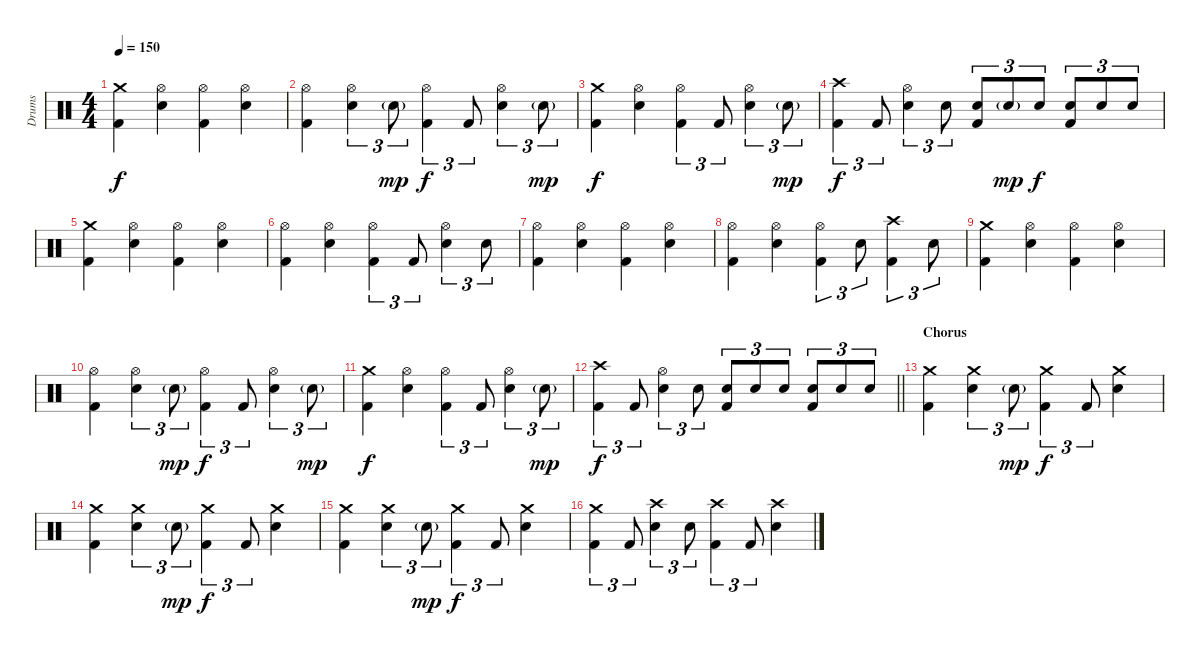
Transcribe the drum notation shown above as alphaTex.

\track ("Drums" "Drums") {instrument percussion}
\staff {score}
\articulation defaults
\ts (4 4)
\tempo 150
\clef neutral
\ks c
("Crash medium (hit)" "Kick (hit) 2").4{dy f} ("Hi-Hat (open)" "Electric Snare (hit)").4 ("Hi-Hat (open)" "Kick (hit) 2").4 ("Hi-Hat (open)" "Electric Snare (hit)").4 |
("Hi-Hat (open)" "Kick (hit) 2").4 ("Hi-Hat (open)" "Electric Snare (hit)").4{tu (3 2)} "Electric Snare (hit)"{g}.8{tu (3 2) dy mp} ("Hi-Hat (open)" "Kick (hit) 2").4{tu (3 2) dy f} "Kick (hit) 2".8{tu (3 2)} ("Hi-Hat (open)" "Electric Snare (hit)").4{tu (3 2)} "Electric Snare (hit)"{g}.8{tu (3 2) dy mp} |
("Crash medium (hit)" "Kick (hit) 2").4{dy f} ("Hi-Hat (open)" "Electric Snare (hit)").4 ("Hi-Hat (open)" "Kick (hit) 2").4{tu (3 2)} "Kick (hit) 2".8{tu (3 2)} ("Hi-Hat (open)" "Electric Snare (hit)").4{tu (3 2)} "Electric Snare (hit)"{g}.8{tu (3 2) dy mp} |
("Crash high (hit)" "Kick (hit) 2").4{tu (3 2) dy f} "Kick (hit) 2".8{tu (3 2)} ("Hi-Hat (open)" "Electric Snare (hit)").4{tu (3 2)} "Electric Snare (hit)".8{tu (3 2)} ("Electric Snare (hit)" "Kick (hit) 2").8{tu (3 2)} "Electric Snare (hit)"{g}.8{tu (3 2) dy mp} "Electric Snare (hit)".8{tu (3 2) dy f} ("Electric Snare (hit)" "Kick (hit) 2").8{tu (3 2)} "Electric Snare (hit)".8{tu (3 2)} "Electric Snare (hit)".8{tu (3 2)} |
("Crash medium (hit)" "Kick (hit) 2").4 ("Hi-Hat (open)" "Electric Snare (hit)").4 ("Hi-Hat (open)" "Kick (hit) 2").4 ("Hi-Hat (open)" "Electric Snare (hit)").4 |
("Hi-Hat (open)" "Kick (hit) 2").4 ("Hi-Hat (open)" "Electric Snare (hit)").4 ("Hi-Hat (open)" "Kick (hit) 2").4{tu (3 2)} "Kick (hit) 2".8{tu (3 2)} ("Hi-Hat (open)" "Electric Snare (hit)").4{tu (3 2)} "Electric Snare (hit)".8{tu (3 2)} |
("Hi-Hat (open)" "Kick (hit) 2").4 ("Hi-Hat (open)" "Electric Snare (hit)").4 ("Hi-Hat (open)" "Kick (hit) 2").4 ("Hi-Hat (open)" "Electric Snare (hit)").4 |
("Hi-Hat (open)" "Kick (hit) 2").4 ("Hi-Hat (open)" "Electric Snare (hit)").4 ("Hi-Hat (open)" "Kick (hit) 2").4{tu (3 2)} "Electric Snare (hit)".8{tu (3 2)} ("Crash high (hit)" "Kick (hit) 2").4{tu (3 2)} "Electric Snare (hit)".8{tu (3 2)} |
("Crash medium (hit)" "Kick (hit) 2").4 ("Hi-Hat (open)" "Electric Snare (hit)").4 ("Hi-Hat (open)" "Kick (hit) 2").4 ("Hi-Hat (open)" "Electric Snare (hit)").4 |
("Hi-Hat (open)" "Kick (hit) 2").4 ("Hi-Hat (open)" "Electric Snare (hit)").4{tu (3 2)} "Electric Snare (hit)"{g}.8{tu (3 2) dy mp} ("Hi-Hat (open)" "Kick (hit) 2").4{tu (3 2) dy f} "Kick (hit) 2".8{tu (3 2)} ("Hi-Hat (open)" "Electric Snare (hit)").4{tu (3 2)} "Electric Snare (hit)"{g}.8{tu (3 2) dy mp} |
("Crash medium (hit)" "Kick (hit) 2").4{dy f} ("Hi-Hat (open)" "Electric Snare (hit)").4 ("Hi-Hat (open)" "Kick (hit) 2").4{tu (3 2)} "Kick (hit) 2".8{tu (3 2)} ("Hi-Hat (open)" "Electric Snare (hit)").4{tu (3 2)} "Electric Snare (hit)"{g}.8{tu (3 2) dy mp} |
\barLineRight lightlight
("Crash high (hit)" "Kick (hit) 2").4{tu (3 2) dy f} "Kick (hit) 2".8{tu (3 2)} ("Hi-Hat (open)" "Electric Snare (hit)").4{tu (3 2)} "Electric Snare (hit)".8{tu (3 2)} ("Electric Snare (hit)" "Kick (hit) 2").8{tu (3 2)} "Electric Snare (hit)".8{tu (3 2)} "Electric Snare (hit)".8{tu (3 2)} ("Electric Snare (hit)" "Kick (hit) 2").8{tu (3 2)} "Electric Snare (hit)".8{tu (3 2)} "Electric Snare (hit)".8{tu (3 2)} |
\section ("" "Chorus")
("Crash medium (hit)" "Kick (hit) 2").4 ("Crash medium (hit)" "Electric Snare (hit)").4{tu (3 2)} "Electric Snare (hit)"{g}.8{tu (3 2) dy mp} ("Crash medium (hit)" "Kick (hit) 2").4{tu (3 2) dy f} "Kick (hit) 2".8{tu (3 2)} ("Crash medium (hit)" "Electric Snare (hit)").4 |
("Crash medium (hit)" "Kick (hit) 2").4 ("Crash medium (hit)" "Electric Snare (hit)").4{tu (3 2)} "Electric Snare (hit)"{g}.8{tu (3 2) dy mp} ("Crash medium (hit)" "Kick (hit) 2").4{tu (3 2) dy f} "Kick (hit) 2".8{tu (3 2)} ("Crash medium (hit)" "Electric Snare (hit)").4 |
("Crash medium (hit)" "Kick (hit) 2").4 ("Crash medium (hit)" "Electric Snare (hit)").4{tu (3 2)} "Electric Snare (hit)"{g}.8{tu (3 2) dy mp} ("Crash medium (hit)" "Kick (hit) 2").4{tu (3 2) dy f} "Kick (hit) 2".8{tu (3 2)} ("Crash medium (hit)" "Electric Snare (hit)").4 |
("Crash medium (hit)" "Kick (hit) 2").4{tu (3 2)} "Kick (hit) 2".8{tu (3 2)} ("Crash high (hit)" "Electric Snare (hit)").4{tu (3 2)} "Electric Snare (hit)".8{tu (3 2)} ("Crash high (hit)" "Kick (hit) 2").4{tu (3 2)} "Kick (hit) 2".8{tu (3 2)} ("Crash high (hit)" "Electric Snare (hit)").4
